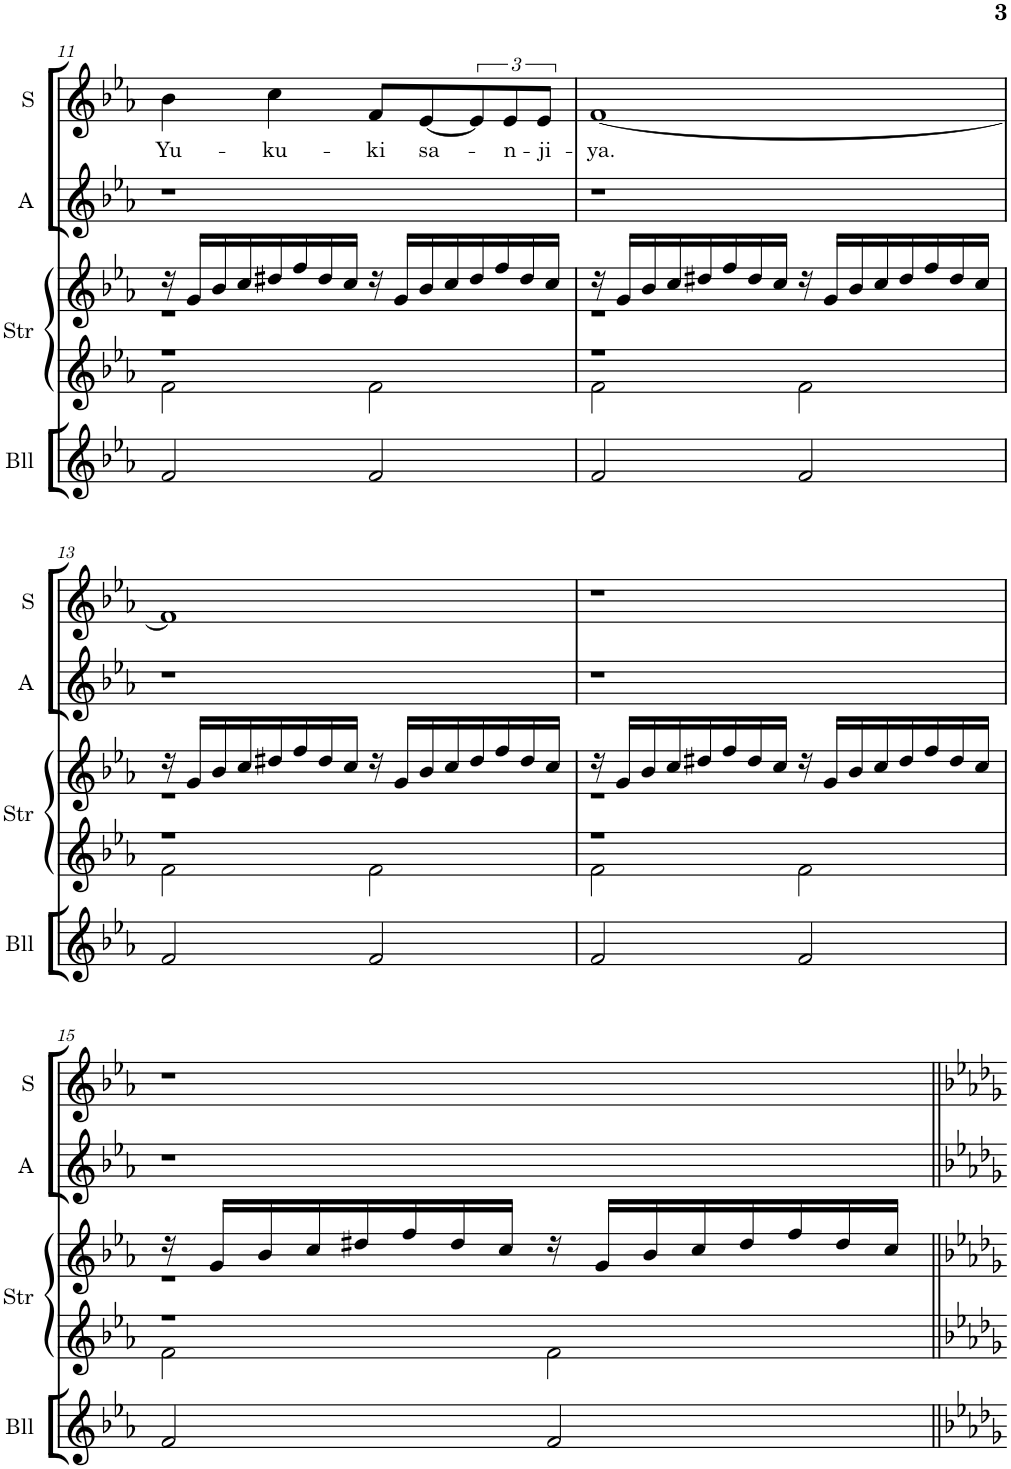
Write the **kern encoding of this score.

**kern	**kern	**kern	**kern	**kern	**text
*part4	*part3	*part3	*part2	*part1	*part1
*staff5	*staff4	*staff3	*staff2	*staff1	*staff1
*I"Bells	*I"Strings	*	*I"Alto	*I"Soprano	*
*I'Bll	*I'Str	*	*I'A	*I'S	*
!!LO:PB:g=z
*clefG2	*clefG2	*clefG2	*clefG2	*clefG2	*
*k[b-e-a-]	*k[b-e-a-]	*k[b-e-a-]	*k[b-e-a-]	*k[b-e-a-]	*
*E-:	*E-:	*E-:	*E-:	*E-:	*
*M4/4	*M4/4	*M4/4	*M4/4	*M4/4	*
=11	=11	=11	=11	=11	=11
*	*^	*^	*	*	*
!	!	!	!	!	!	!	!LO:LY:b
2f/	1r	2f\	16r	1r	1r	4b-\	Yu-
.	.	.	16g/LL	.	.	.	.
.	.	.	16b-/	.	.	.	.
.	.	.	16cc/	.	.	.	.
!	!	!	!	!	!	!	!LO:LY:b
.	.	.	16dd#X/	.	.	4cc\	-ku-
.	.	.	16ff/	.	.	.	.
.	.	.	16dd#/	.	.	.	.
.	.	.	16cc/JJ	.	.	.	.
!	!	!	!	!	!	!	!LO:LY:b
2f/	.	2f\	16r	.	.	8f/L	-ki
.	.	.	16g/LL	.	.	.	.
!	!	!	!	!	!	!	!LO:LY:b
.	.	.	16b-/	.	.	[8e-/	sa-
.	.	.	16cc/	.	.	.	.
.	.	.	16dd#/	.	.	12e-/]	.
.	.	.	16ff/	.	.	.	.
!	!	!	!	!	!	!	!LO:LY:b
.	.	.	.	.	.	12e-/	-n-
.	.	.	16dd#/	.	.	.	.
!	!	!	!	!	!	!	!LO:LY:b
.	.	.	.	.	.	12e-/J	-ji-
.	.	.	16cc/JJ	.	.	.	.
=12	=12	=12	=12	=12	=12	=12	=12
!	!	!	!	!	!	!	!LO:LY:b
2f/	1r	2f\	16r	1r	1r	[1f	-ya.
.	.	.	16g/LL	.	.	.	.
.	.	.	16b-/	.	.	.	.
.	.	.	16cc/	.	.	.	.
.	.	.	16dd#X/	.	.	.	.
.	.	.	16ff/	.	.	.	.
.	.	.	16dd#/	.	.	.	.
.	.	.	16cc/JJ	.	.	.	.
2f/	.	2f\	16r	.	.	.	.
.	.	.	16g/LL	.	.	.	.
.	.	.	16b-/	.	.	.	.
.	.	.	16cc/	.	.	.	.
.	.	.	16dd#/	.	.	.	.
.	.	.	16ff/	.	.	.	.
.	.	.	16dd#/	.	.	.	.
.	.	.	16cc/JJ	.	.	.	.
!!LO:LB:g=z
=13	=13	=13	=13	=13	=13	=13	=13
2f/	1r	2f\	16r	1r	1r	1f]	.
.	.	.	16g/LL	.	.	.	.
.	.	.	16b-/	.	.	.	.
.	.	.	16cc/	.	.	.	.
.	.	.	16dd#X/	.	.	.	.
.	.	.	16ff/	.	.	.	.
.	.	.	16dd#/	.	.	.	.
.	.	.	16cc/JJ	.	.	.	.
2f/	.	2f\	16r	.	.	.	.
.	.	.	16g/LL	.	.	.	.
.	.	.	16b-/	.	.	.	.
.	.	.	16cc/	.	.	.	.
.	.	.	16dd#/	.	.	.	.
.	.	.	16ff/	.	.	.	.
.	.	.	16dd#/	.	.	.	.
.	.	.	16cc/JJ	.	.	.	.
=14	=14	=14	=14	=14	=14	=14	=14
2f/	1r	2f\	16r	1r	1r	1r	.
.	.	.	16g/LL	.	.	.	.
.	.	.	16b-/	.	.	.	.
.	.	.	16cc/	.	.	.	.
.	.	.	16dd#X/	.	.	.	.
.	.	.	16ff/	.	.	.	.
.	.	.	16dd#/	.	.	.	.
.	.	.	16cc/JJ	.	.	.	.
2f/	.	2f\	16r	.	.	.	.
.	.	.	16g/LL	.	.	.	.
.	.	.	16b-/	.	.	.	.
.	.	.	16cc/	.	.	.	.
.	.	.	16dd#/	.	.	.	.
.	.	.	16ff/	.	.	.	.
.	.	.	16dd#/	.	.	.	.
.	.	.	16cc/JJ	.	.	.	.
!!LO:LB:g=z
=15	=15	=15	=15	=15	=15	=15	=15
2f/	1r	2f\	16r	1r	1r	1r	.
.	.	.	16g/LL	.	.	.	.
.	.	.	16b-/	.	.	.	.
.	.	.	16cc/	.	.	.	.
.	.	.	16dd#X/	.	.	.	.
.	.	.	16ff/	.	.	.	.
.	.	.	16dd#/	.	.	.	.
.	.	.	16cc/JJ	.	.	.	.
2f/	.	2f\	16r	.	.	.	.
.	.	.	16g/LL	.	.	.	.
.	.	.	16b-/	.	.	.	.
.	.	.	16cc/	.	.	.	.
.	.	.	16dd#/	.	.	.	.
.	.	.	16ff/	.	.	.	.
.	.	.	16dd#/	.	.	.	.
.	.	.	16cc/JJ	.	.	.	.
*	*v	*v	*	*	*	*	*
*	*	*v	*v	*	*	*
=||	=||	=||	=||	=||	=||
*-	*-	*-	*-	*-	*-
